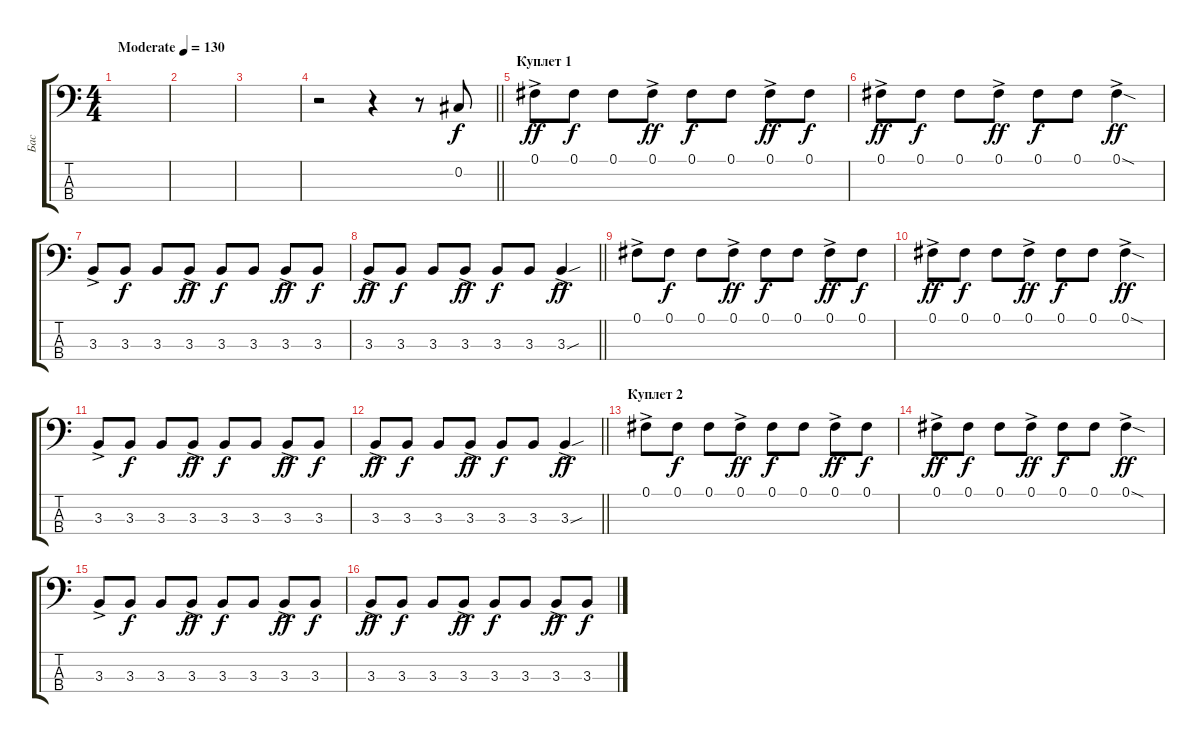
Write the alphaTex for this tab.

\track ("Бас" "Бас") {instrument electricbassfinger}
\staff {score tabs}
\tuning (Gb2 Db2 Ab1 Eb1) {hide}
\ts (4 4)
\tempo (130 "Moderate")
\clef f4
\ks c
|
|
|
\barLineRight lightlight
r.2 r.4 r.8 0.2.8 |
\section ("" "Куплет 1")
0.1{ac}.8{dy ff} 0.1.8{dy f} 0.1.8 0.1{ac}.8{dy ff} 0.1.8{dy f} 0.1.8 0.1{ac}.8{dy ff} 0.1.8{dy f} |
0.1{ac}.8{dy ff} 0.1.8{dy f} 0.1.8 0.1{ac}.8{dy ff} 0.1.8{dy f} 0.1.8 0.1{sod ac}.4{dy ff} |
3.3{ac}.8 3.3.8{dy f} 3.3.8 3.3{ac}.8{dy ff} 3.3.8{dy f} 3.3.8 3.3{ac}.8{dy ff} 3.3.8{dy f} |
\barLineRight lightlight
3.3{ac}.8{dy ff} 3.3.8{dy f} 3.3.8 3.3{ac}.8{dy ff} 3.3.8{dy f} 3.3.8 3.3{sou ac}.4{dy ff} |
0.1{ac}.8 0.1.8{dy f} 0.1.8 0.1{ac}.8{dy ff} 0.1.8{dy f} 0.1.8 0.1{ac}.8{dy ff} 0.1.8{dy f} |
0.1{ac}.8{dy ff} 0.1.8{dy f} 0.1.8 0.1{ac}.8{dy ff} 0.1.8{dy f} 0.1.8 0.1{sod ac}.4{dy ff} |
3.3{ac}.8 3.3.8{dy f} 3.3.8 3.3{ac}.8{dy ff} 3.3.8{dy f} 3.3.8 3.3{ac}.8{dy ff} 3.3.8{dy f} |
\barLineRight lightlight
3.3{ac}.8{dy ff} 3.3.8{dy f} 3.3.8 3.3{ac}.8{dy ff} 3.3.8{dy f} 3.3.8 3.3{sou ac}.4{dy ff} |
\section ("" "Куплет 2")
0.1{ac}.8 0.1.8{dy f} 0.1.8 0.1{ac}.8{dy ff} 0.1.8{dy f} 0.1.8 0.1{ac}.8{dy ff} 0.1.8{dy f} |
0.1{ac}.8{dy ff} 0.1.8{dy f} 0.1.8 0.1{ac}.8{dy ff} 0.1.8{dy f} 0.1.8 0.1{sod ac}.4{dy ff} |
3.3{ac}.8 3.3.8{dy f} 3.3.8 3.3{ac}.8{dy ff} 3.3.8{dy f} 3.3.8 3.3{ac}.8{dy ff} 3.3.8{dy f} |
3.3{ac}.8{dy ff} 3.3.8{dy f} 3.3.8 3.3{ac}.8{dy ff} 3.3.8{dy f} 3.3.8 3.3{ac}.8{dy ff} 3.3.8{dy f}
